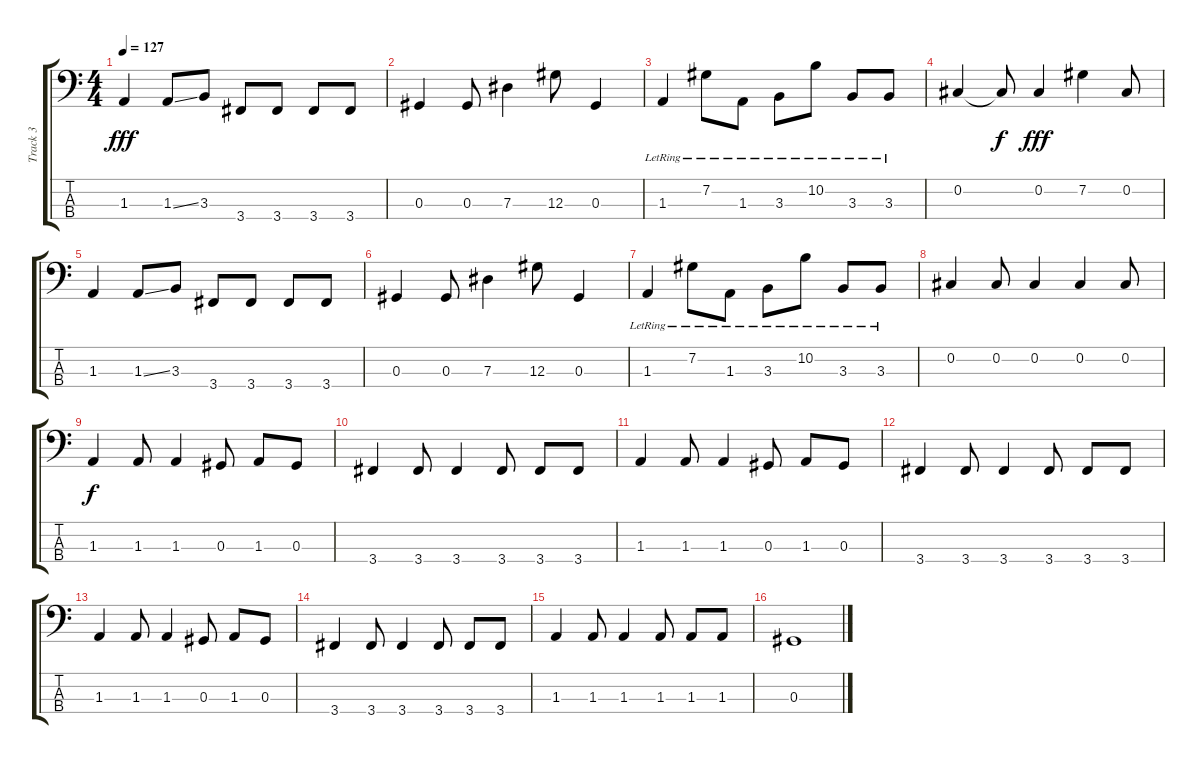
\track ("Track 3" "Track 3") {instrument electricbassfinger}
\staff {score tabs}
\tuning (Gb2 Db2 Ab1 Eb1) {hide}
\ts (4 4)
\tempo 127
\clef f4
\ks c
1.3.4{dy fff} 1.3{ss}.8 3.3.8 3.4.8 3.4.8 3.4.8 3.4.8 |
0.3.4 0.3.8 7.3.4 12.3.8 0.3.4 |
1.3{lr}.4 7.2{lr}.8 1.3{lr}.8 3.3{lr}.8 10.2{lr}.8 3.3{lr}.8 3.3{lr}.8 |
0.2.4 0.2{t}.8{dy f} 0.2.4{dy fff} 7.2.4 0.2.8 |
1.3.4 1.3{ss}.8 3.3.8 3.4.8 3.4.8 3.4.8 3.4.8 |
0.3.4 0.3.8 7.3.4 12.3.8 0.3.4 |
1.3{lr}.4 7.2{lr}.8 1.3{lr}.8 3.3{lr}.8 10.2{lr}.8 3.3{lr}.8 3.3{lr}.8 |
0.2.4 0.2.8 0.2.4 0.2.4 0.2.8 |
1.3.4{dy f} 1.3.8 1.3.4 0.3.8 1.3.8 0.3.8 |
3.4.4 3.4.8 3.4.4 3.4.8 3.4.8 3.4.8 |
1.3.4 1.3.8 1.3.4 0.3.8 1.3.8 0.3.8 |
3.4.4 3.4.8 3.4.4 3.4.8 3.4.8 3.4.8 |
1.3.4 1.3.8 1.3.4 0.3.8 1.3.8 0.3.8 |
3.4.4 3.4.8 3.4.4 3.4.8 3.4.8 3.4.8 |
1.3.4 1.3.8 1.3.4 1.3.8 1.3.8 1.3.8 |
0.3.1
